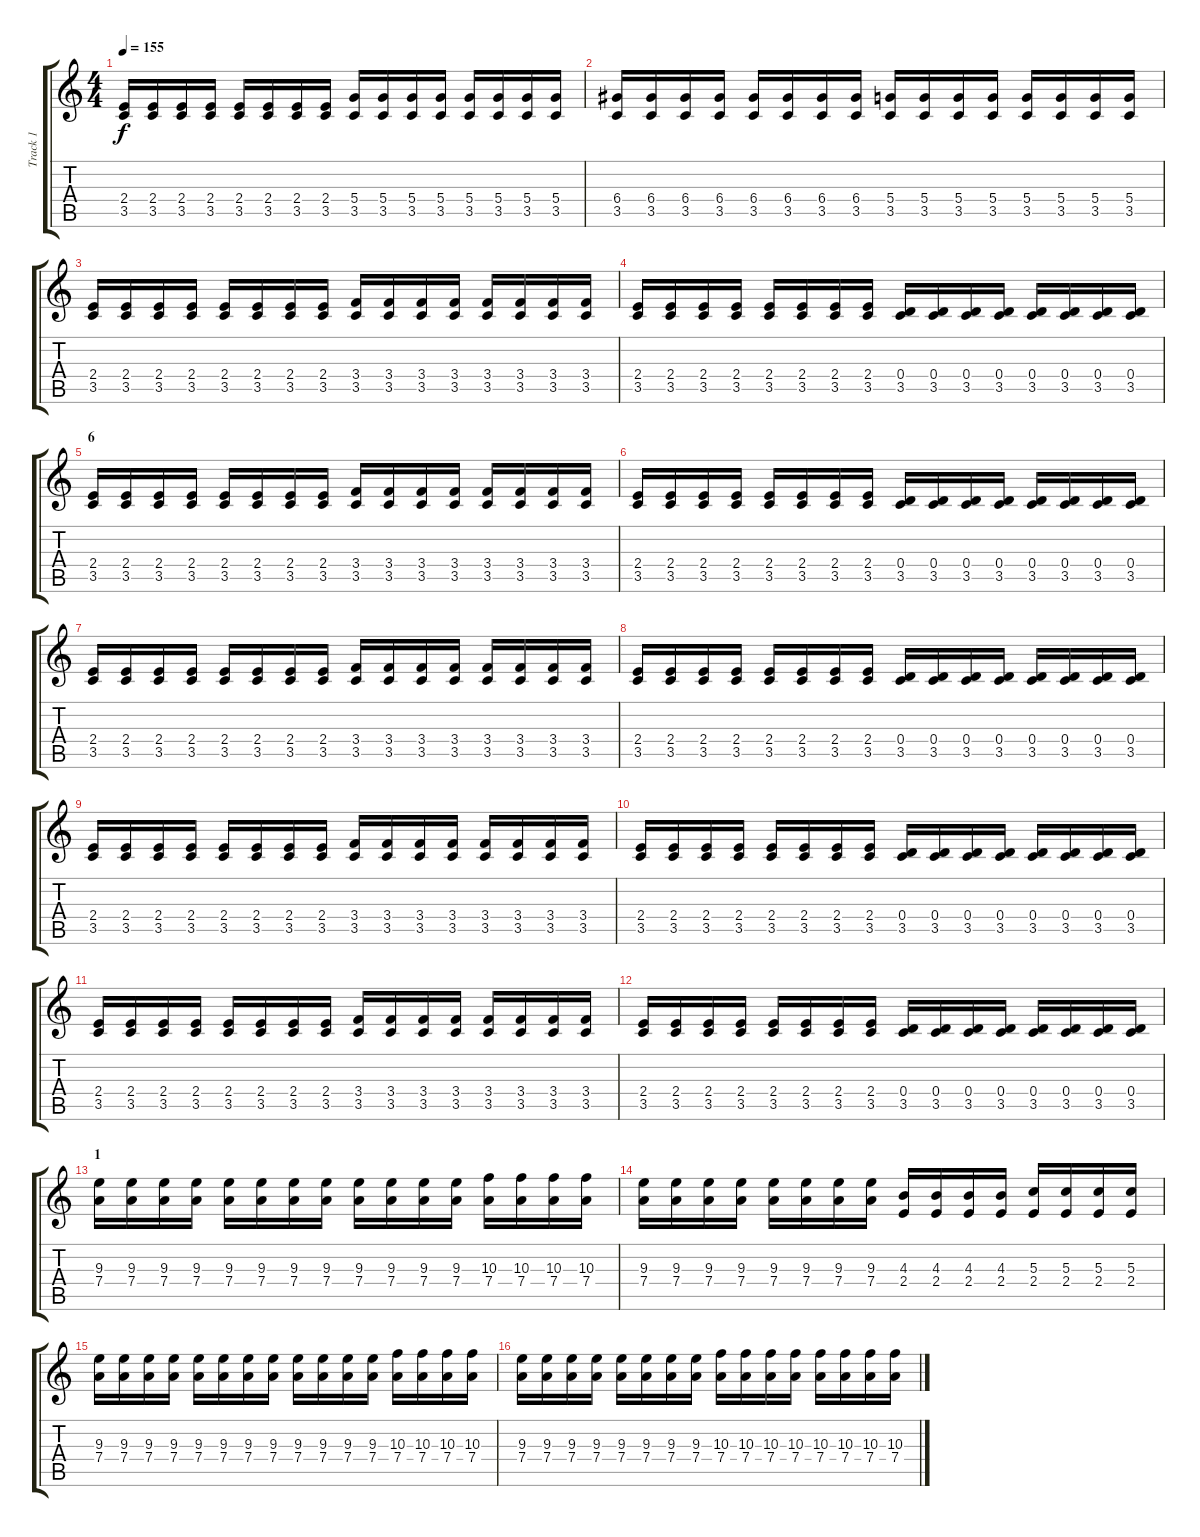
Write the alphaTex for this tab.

\track ("Track 1" "Track 1") {instrument distortionguitar}
\staff {score tabs}
\tuning (E4 B3 G3 D3 A2 E2) {hide}
\ts (4 4)
\tempo 155
\clef g2
\ks c
(2.4 3.5).16{dy f} (2.4 3.5).16 (2.4 3.5).16 (2.4 3.5).16 (2.4 3.5).16 (2.4 3.5).16 (2.4 3.5).16 (2.4 3.5).16 (5.4 3.5).16 (5.4 3.5).16 (5.4 3.5).16 (5.4 3.5).16 (5.4 3.5).16 (5.4 3.5).16 (5.4 3.5).16 (5.4 3.5).16 |
(6.4 3.5).16 (6.4 3.5).16 (6.4 3.5).16 (6.4 3.5).16 (6.4 3.5).16 (6.4 3.5).16 (6.4 3.5).16 (6.4 3.5).16 (5.4 3.5).16 (5.4 3.5).16 (5.4 3.5).16 (5.4 3.5).16 (5.4 3.5).16 (5.4 3.5).16 (5.4 3.5).16 (5.4 3.5).16 |
(2.4 3.5).16 (2.4 3.5).16 (2.4 3.5).16 (2.4 3.5).16 (2.4 3.5).16 (2.4 3.5).16 (2.4 3.5).16 (2.4 3.5).16 (3.4 3.5).16 (3.4 3.5).16 (3.4 3.5).16 (3.4 3.5).16 (3.4 3.5).16 (3.4 3.5).16 (3.4 3.5).16 (3.4 3.5).16 |
(2.4 3.5).16 (2.4 3.5).16 (2.4 3.5).16 (2.4 3.5).16 (2.4 3.5).16 (2.4 3.5).16 (2.4 3.5).16 (2.4 3.5).16 (0.4 3.5).16 (0.4 3.5).16 (0.4 3.5).16 (0.4 3.5).16 (0.4 3.5).16 (0.4 3.5).16 (0.4 3.5).16 (0.4 3.5).16 |
\section ("" "6")
(2.4 3.5).16 (2.4 3.5).16 (2.4 3.5).16 (2.4 3.5).16 (2.4 3.5).16 (2.4 3.5).16 (2.4 3.5).16 (2.4 3.5).16 (3.4 3.5).16 (3.4 3.5).16 (3.4 3.5).16 (3.4 3.5).16 (3.4 3.5).16 (3.4 3.5).16 (3.4 3.5).16 (3.4 3.5).16 |
(2.4 3.5).16 (2.4 3.5).16 (2.4 3.5).16 (2.4 3.5).16 (2.4 3.5).16 (2.4 3.5).16 (2.4 3.5).16 (2.4 3.5).16 (0.4 3.5).16 (0.4 3.5).16 (0.4 3.5).16 (0.4 3.5).16 (0.4 3.5).16 (0.4 3.5).16 (0.4 3.5).16 (0.4 3.5).16 |
(2.4 3.5).16 (2.4 3.5).16 (2.4 3.5).16 (2.4 3.5).16 (2.4 3.5).16 (2.4 3.5).16 (2.4 3.5).16 (2.4 3.5).16 (3.4 3.5).16 (3.4 3.5).16 (3.4 3.5).16 (3.4 3.5).16 (3.4 3.5).16 (3.4 3.5).16 (3.4 3.5).16 (3.4 3.5).16 |
(2.4 3.5).16 (2.4 3.5).16 (2.4 3.5).16 (2.4 3.5).16 (2.4 3.5).16 (2.4 3.5).16 (2.4 3.5).16 (2.4 3.5).16 (0.4 3.5).16 (0.4 3.5).16 (0.4 3.5).16 (0.4 3.5).16 (0.4 3.5).16 (0.4 3.5).16 (0.4 3.5).16 (0.4 3.5).16 |
(2.4 3.5).16 (2.4 3.5).16 (2.4 3.5).16 (2.4 3.5).16 (2.4 3.5).16 (2.4 3.5).16 (2.4 3.5).16 (2.4 3.5).16 (3.4 3.5).16 (3.4 3.5).16 (3.4 3.5).16 (3.4 3.5).16 (3.4 3.5).16 (3.4 3.5).16 (3.4 3.5).16 (3.4 3.5).16 |
(2.4 3.5).16 (2.4 3.5).16 (2.4 3.5).16 (2.4 3.5).16 (2.4 3.5).16 (2.4 3.5).16 (2.4 3.5).16 (2.4 3.5).16 (0.4 3.5).16 (0.4 3.5).16 (0.4 3.5).16 (0.4 3.5).16 (0.4 3.5).16 (0.4 3.5).16 (0.4 3.5).16 (0.4 3.5).16 |
(2.4 3.5).16 (2.4 3.5).16 (2.4 3.5).16 (2.4 3.5).16 (2.4 3.5).16 (2.4 3.5).16 (2.4 3.5).16 (2.4 3.5).16 (3.4 3.5).16 (3.4 3.5).16 (3.4 3.5).16 (3.4 3.5).16 (3.4 3.5).16 (3.4 3.5).16 (3.4 3.5).16 (3.4 3.5).16 |
(2.4 3.5).16 (2.4 3.5).16 (2.4 3.5).16 (2.4 3.5).16 (2.4 3.5).16 (2.4 3.5).16 (2.4 3.5).16 (2.4 3.5).16 (0.4 3.5).16 (0.4 3.5).16 (0.4 3.5).16 (0.4 3.5).16 (0.4 3.5).16 (0.4 3.5).16 (0.4 3.5).16 (0.4 3.5).16 |
\section ("" "1")
(9.3 7.4).16 (9.3 7.4).16 (9.3 7.4).16 (9.3 7.4).16 (9.3 7.4).16 (9.3 7.4).16 (9.3 7.4).16 (9.3 7.4).16 (9.3 7.4).16 (9.3 7.4).16 (9.3 7.4).16 (9.3 7.4).16 (10.3 7.4).16 (10.3 7.4).16 (10.3 7.4).16 (10.3 7.4).16 |
(9.3 7.4).16 (9.3 7.4).16 (9.3 7.4).16 (9.3 7.4).16 (9.3 7.4).16 (9.3 7.4).16 (9.3 7.4).16 (9.3 7.4).16 (4.3 2.4).16 (4.3 2.4).16 (4.3 2.4).16 (4.3 2.4).16 (5.3 2.4).16 (5.3 2.4).16 (5.3 2.4).16 (5.3 2.4).16 |
(9.3 7.4).16 (9.3 7.4).16 (9.3 7.4).16 (9.3 7.4).16 (9.3 7.4).16 (9.3 7.4).16 (9.3 7.4).16 (9.3 7.4).16 (9.3 7.4).16 (9.3 7.4).16 (9.3 7.4).16 (9.3 7.4).16 (10.3 7.4).16 (10.3 7.4).16 (10.3 7.4).16 (10.3 7.4).16 |
(9.3 7.4).16 (9.3 7.4).16 (9.3 7.4).16 (9.3 7.4).16 (9.3 7.4).16 (9.3 7.4).16 (9.3 7.4).16 (9.3 7.4).16 (10.3 7.4).16 (10.3 7.4).16 (10.3 7.4).16 (10.3 7.4).16 (10.3 7.4).16 (10.3 7.4).16 (10.3 7.4).16 (10.3 7.4).16
